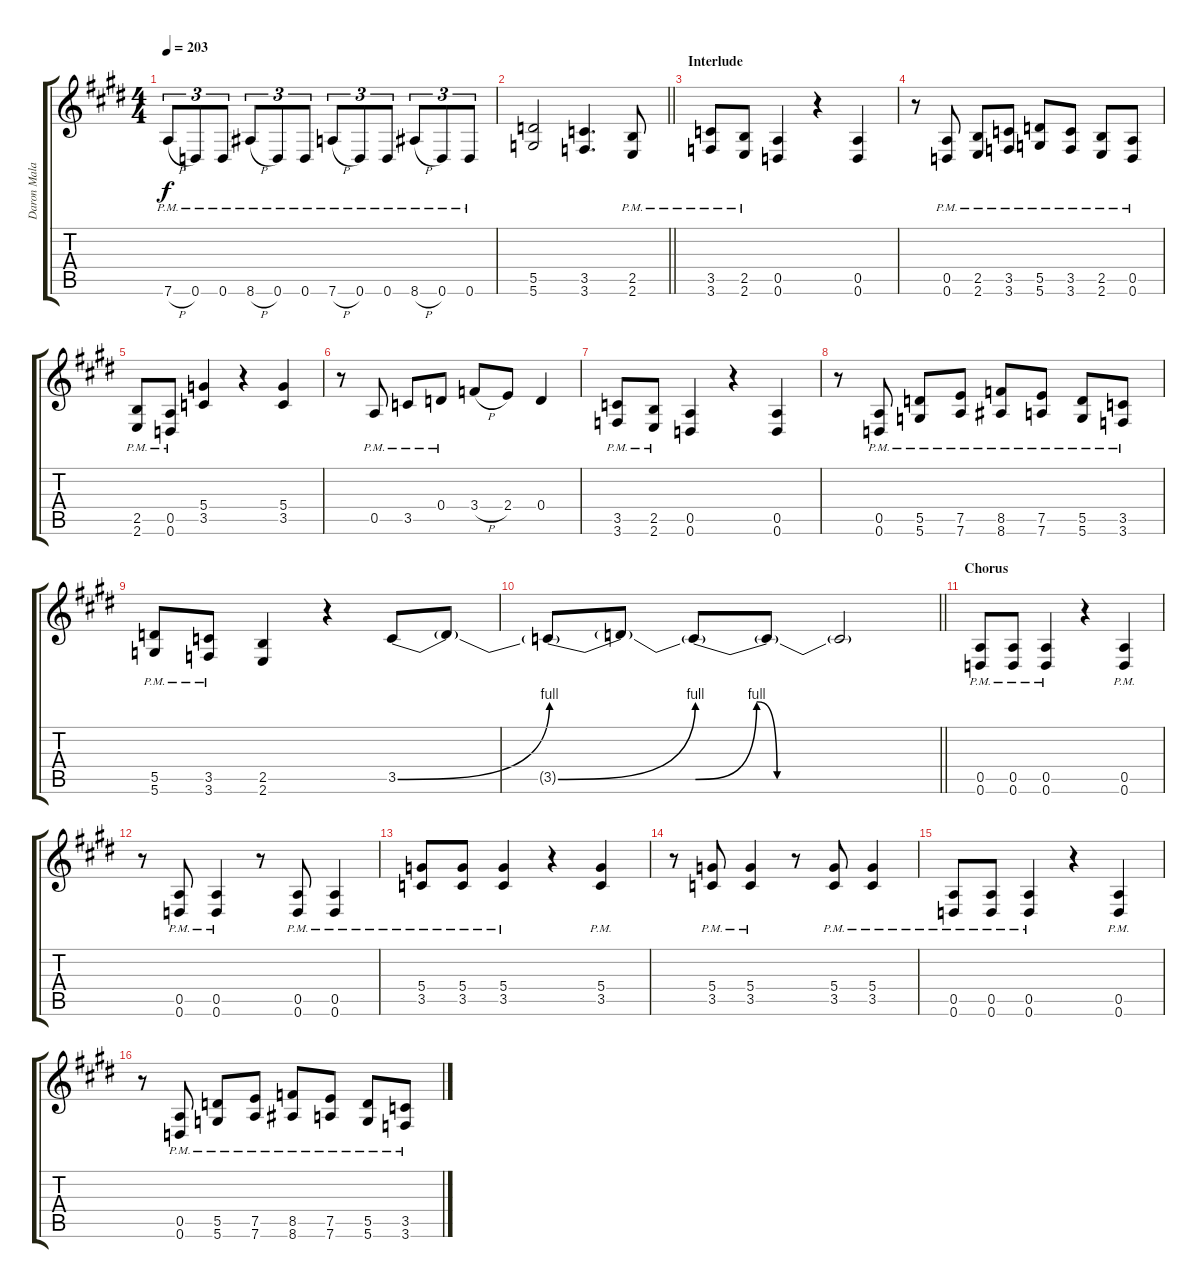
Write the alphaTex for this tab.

\track ("Daron Malakian [Guitar 3]" "Daron Mala") {instrument distortionguitar}
\staff {score tabs}
\tuning (E4 B3 G3 D3 A2 D2) {hide}
\ts (4 4)
\tempo 203
\clef g2
\ks c#minor
7.6{h pm}.8{tu (3 2) dy f} 0.6{pm}.8{tu (3 2)} 0.6{pm}.8{tu (3 2)} 8.6{h pm}.8{tu (3 2)} 0.6{pm}.8{tu (3 2)} 0.6{pm}.8{tu (3 2)} 7.6{h pm}.8{tu (3 2)} 0.6{pm}.8{tu (3 2)} 0.6{pm}.8{tu (3 2)} 8.6{h pm}.8{tu (3 2)} 0.6{pm}.8{tu (3 2)} 0.6{pm}.8{tu (3 2)} |
\barLineRight lightlight
(5.5 5.6).2 (3.5 3.6).4{d} (2.5{pm} 2.6{pm}).8 |
\section ("" "Interlude")
(3.5{pm} 3.6{pm}).8 (2.5{pm} 2.6{pm}).8 (0.5 0.6).4 r.4 (0.5 0.6).4 |
r.8 (0.5{pm} 0.6{pm}).8 (2.5{pm} 2.6{pm}).8 (3.5{pm} 3.6{pm}).8 (5.5{pm} 5.6{pm}).8 (3.5{pm} 3.6{pm}).8 (2.5{pm} 2.6{pm}).8 (0.5{pm} 0.6{pm}).8 |
(2.5{pm} 2.6{pm}).8 (0.5{pm} 0.6{pm}).8 (5.4 3.5).4 r.4 (5.4 3.5).4 |
r.8 0.5{pm}.8 3.5{pm}.8 0.4{pm}.8 3.4{h}.8 2.4.8 0.4.4 |
(3.5{pm} 3.6{pm}).8 (2.5{pm} 2.6{pm}).8 (0.5 0.6).4 r.4 (0.5 0.6).4 |
r.8 (0.5{pm} 0.6{pm}).8 (5.5{pm} 5.6{pm}).8 (7.5{pm} 7.6{pm}).8 (8.5{pm} 8.6{pm}).8 (7.5{pm} 7.6{pm}).8 (5.5{pm} 5.6{pm}).8 (3.5{pm} 3.6{pm}).8 |
(5.5{pm} 5.6{pm}).8 (3.5{pm} 3.6{pm}).8 (2.5 2.6).4 r.4 3.5{be (bend 0 0 60 4)}.8 3.5{t}.8 |
\barLineRight lightlight
3.5{be (bend 0 0 60 4) t}.8 3.5{t}.8 3.5{be (custom 0 0 15 4 20 0 60 0) t}.8 3.5{t}.8 3.5{t}.2 |
\section ("" "Chorus")
(0.5{pm} 0.6{pm}).8 (0.5{pm} 0.6{pm}).8 (0.5{pm} 0.6{pm}).4 r.4 (0.5{pm} 0.6{pm}).4 |
r.8 (0.5{pm} 0.6{pm}).8 (0.5{pm} 0.6{pm}).4 r.8 (0.5{pm} 0.6{pm}).8 (0.5{pm} 0.6{pm}).4 |
(5.4{pm} 3.5{pm}).8 (5.4{pm} 3.5{pm}).8 (5.4{pm} 3.5{pm}).4 r.4 (5.4{pm} 3.5{pm}).4 |
r.8 (5.4{pm} 3.5{pm}).8 (5.4{pm} 3.5{pm}).4 r.8 (5.4{pm} 3.5{pm}).8 (5.4{pm} 3.5{pm}).4 |
(0.5{pm} 0.6{pm}).8 (0.5{pm} 0.6{pm}).8 (0.5{pm} 0.6{pm}).4 r.4 (0.5{pm} 0.6{pm}).4 |
r.8 (0.5{pm} 0.6{pm}).8 (5.5{pm} 5.6{pm}).8 (7.5{pm} 7.6{pm}).8 (8.5{pm} 8.6{pm}).8 (7.5{pm} 7.6{pm}).8 (5.5{pm} 5.6{pm}).8 (3.5{pm} 3.6{pm}).8
